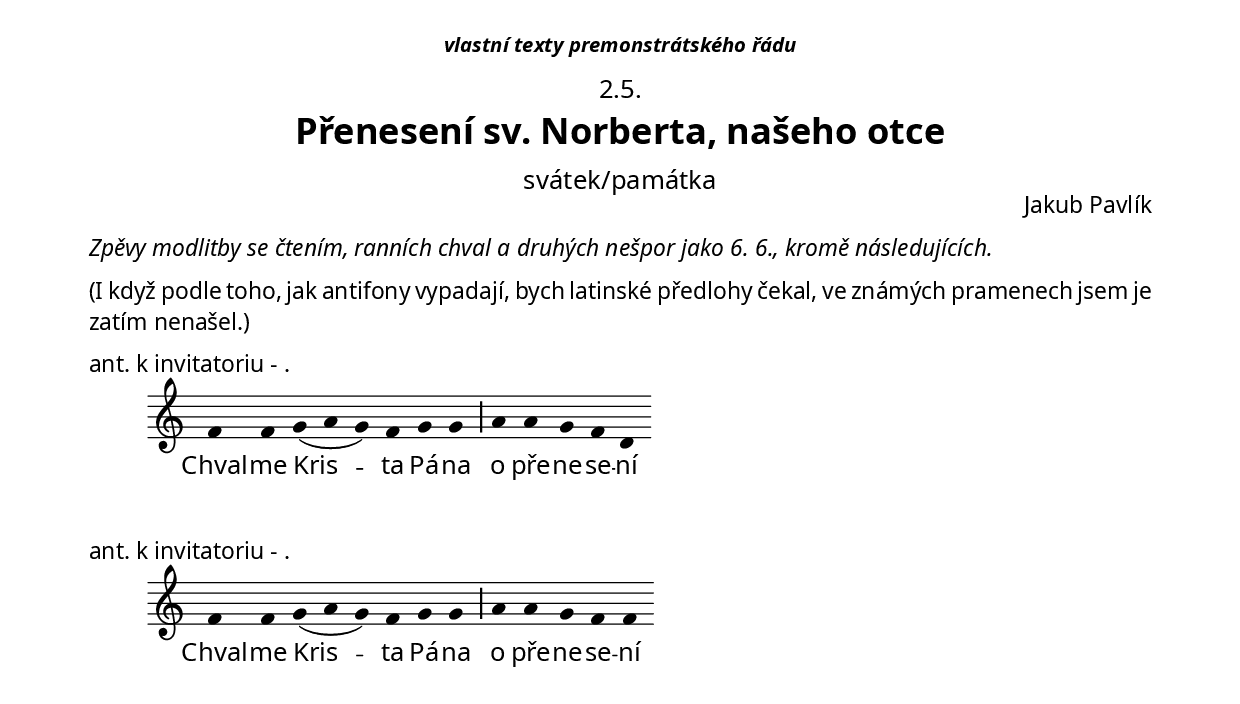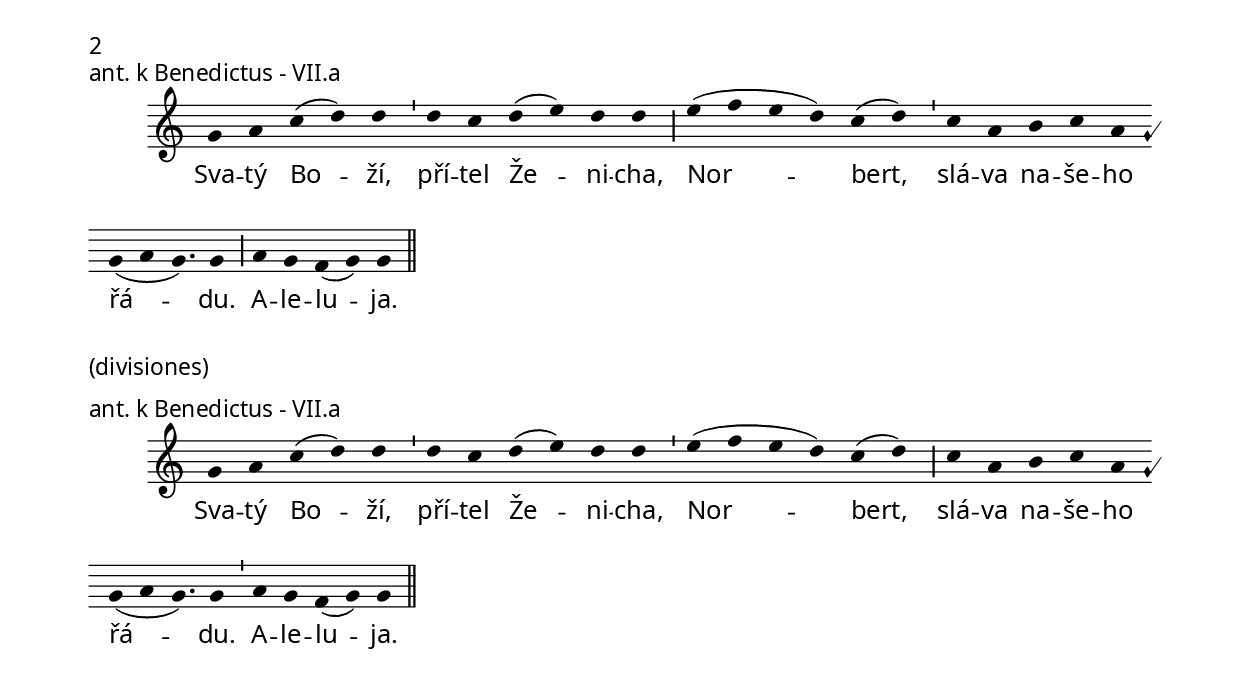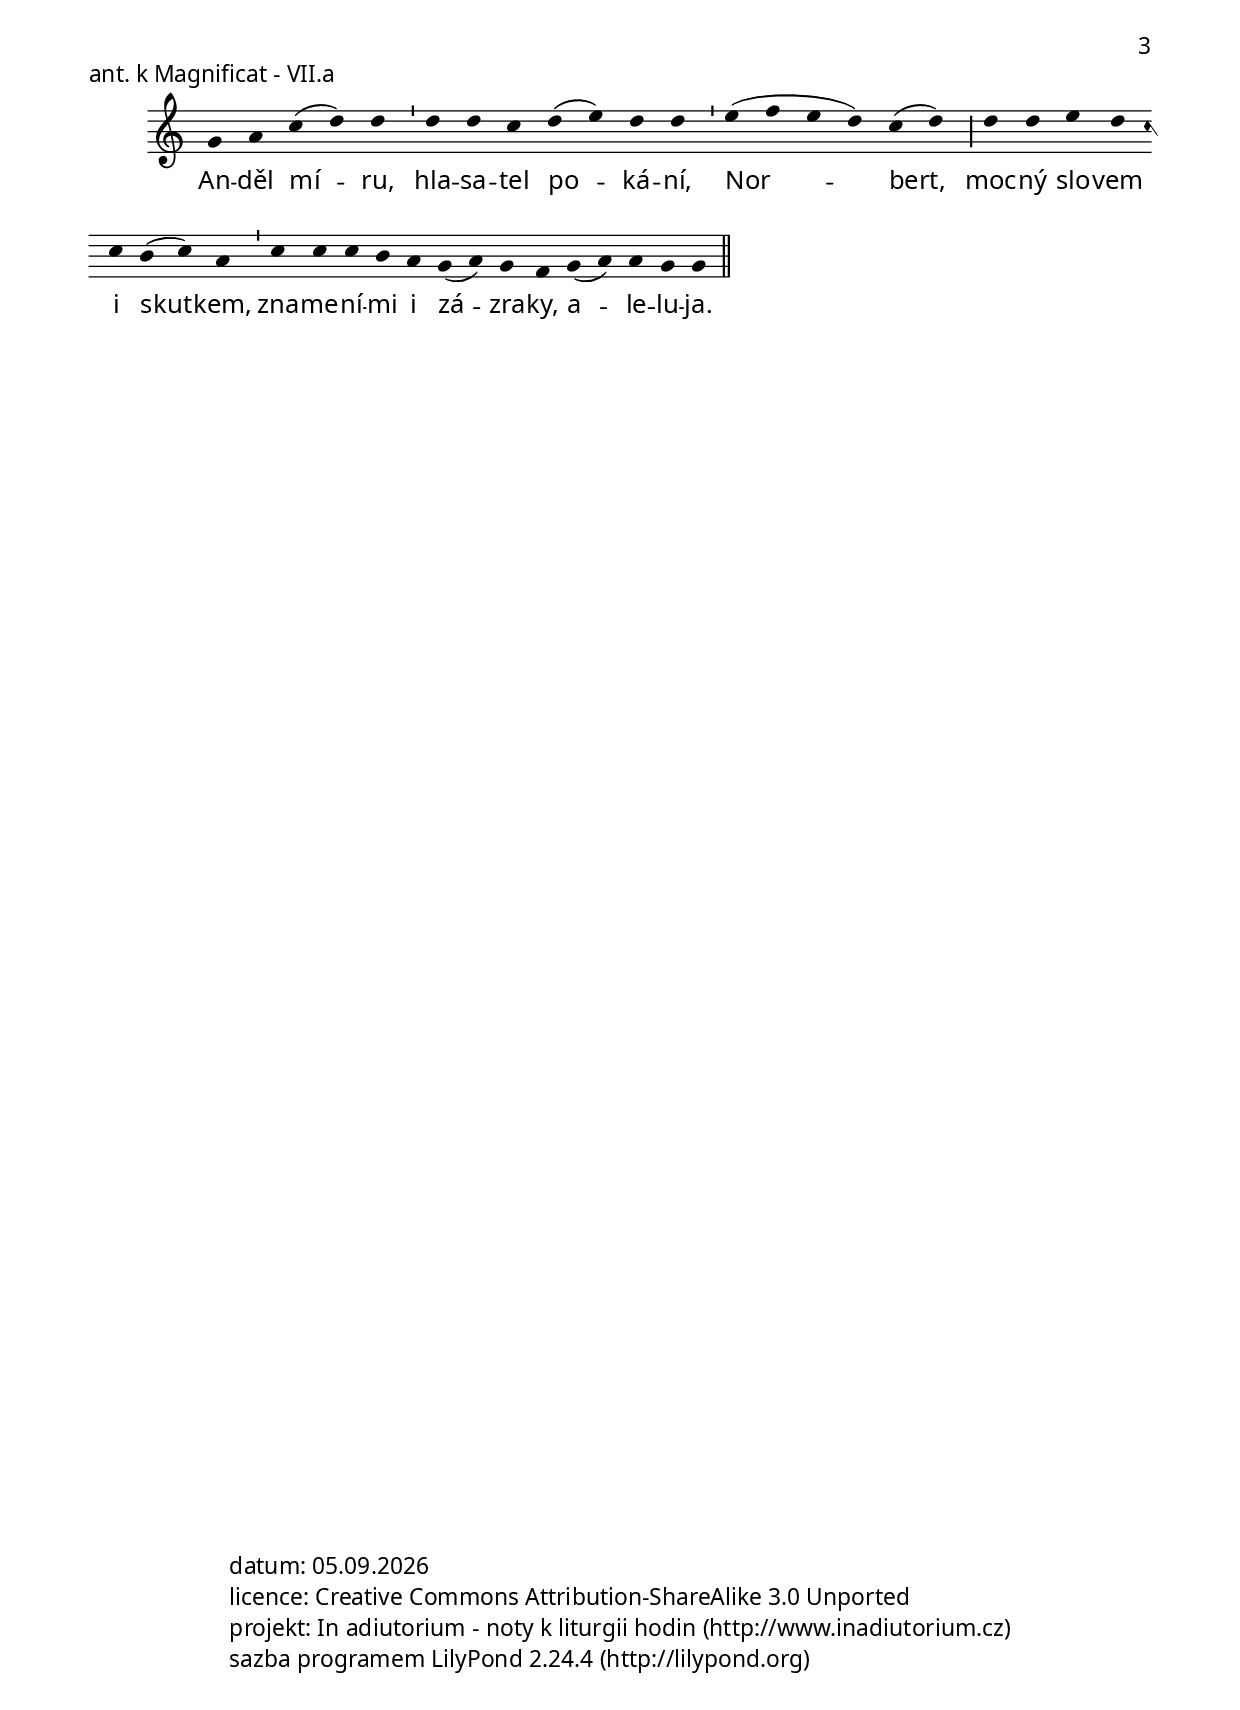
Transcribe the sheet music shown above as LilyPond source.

\version "2.16.0"

\include "../../spolecne.ly"
\include "../../dilyresponsorii.ly"
\include "../../spolecne/reholni.ly"
textyOPraem = "vlastní texty premonstrátského řádu"


\header {
  title = \markup\titleSvatek
            "Přenesení sv. Norberta, našeho otce"
            "svátek/památka"
            2.5.
            \textyOPraem
  composer = "Jakub Pavlík"
}

\markup\italic{
  Zpěvy modlitby se čtením, ranních chval a druhých nešpor jako 6. 6.,
  kromě následujících.
}

\markup\justify{
  (I když podle toho, jak antifony vypadají, bych latinské předlohy čekal,
  ve známých pramenech jsem je zatím nenašel.)
}

\score {
  \relative c' {
    \choralniRezim
    f4 f g( a g) f g g \barMaior
    a a g f d
  }
  \addlyrics {
    Chval -- me Kris -- ta Pá -- na
    o pře -- ne -- se -- ní sva -- té -- ho Nor -- ber -- ta,
    a -- le -- lu -- ja.
  }
  \header {
    quid = "ant. k invitatoriu"
    modus = ""
    differentia = ""
    psalmus = ""
    id = "invit"
    piece = \markup {\sestavTitulekBezZalmu}
  }
}

\score {
  \relative c' {
    \choralniRezim
    f4 f g( a g) f g g \barMaior
    a a g f f
  }
  \addlyrics {
    Chval -- me Kris -- ta Pá -- na
    o pře -- ne -- se -- ní sva -- té -- ho Nor -- ber -- ta,
    a -- le -- lu -- ja.
  }
  \header {
    quid = "ant. k invitatoriu"
    modus = ""
    differentia = ""
    psalmus = ""
    id = "invit"
    piece = \markup {\sestavTitulekBezZalmu}
  }
}

\pageBreak

\score {
  \relative c'' {
    \choralniRezim
    g4 a c( d) d \barMin
    d c d( e) d d \barMaior
    e( f e d) c( d) \barMin
    c a b c a g( a g4.) g4 \barMaior
    a g f( g) g \barFinalis
  }
  \addlyrics {
    Sva -- tý Bo -- ží,
    pří -- tel Že -- ni -- cha,
    Nor -- bert,
    slá -- va na -- še -- ho řá -- du.
    A -- le -- lu -- ja.
  }
  \header {
    quid = "ant. k Benedictus"
    modus = "VII"
    differentia = "a"
    psalmus = ""
    id = "aben"
    piece = \markup {\sestavTitulekBezZalmu}
  }
}

\markup{
  (divisiones)
}
\score {
  \relative c'' {
    \choralniRezim
    g4 a c( d) d \barMin
    d c d( e) d d \barMin
    e( f e d) c( d) \barMaior
    c a b c a g( a g4.) g4 \barMin
    a g f( g) g \barFinalis
  }
  \addlyrics {
    Sva -- tý Bo -- ží,
    pří -- tel Že -- ni -- cha,
    Nor -- bert,
    slá -- va na -- še -- ho řá -- du.
    A -- le -- lu -- ja.
  }
  \header {
    quid = "ant. k Benedictus"
    modus = "VII"
    differentia = "a"
    psalmus = ""
    id = "aben"
    piece = \markup {\sestavTitulekBezZalmu}
  }
}

\pageBreak

\score {
  \relative c'' {
    \choralniRezim
    g4 a c( d) d \barMin
    d d c d( e) d d \barMin
    e( f e d) c( d) \barMaior
    d d e d c b( c) a \barMin
    c c c b a g( a) g f
    g( a) a g g \barFinalis
  }
  \addlyrics {
    An -- děl mí -- ru,
    hla -- sa -- tel po -- ká -- ní,
    Nor -- bert,
    moc -- ný slo -- vem i skut -- kem,
    zna -- me -- ní -- mi i zá -- zra -- ky,
    a -- le -- lu -- ja.
  }
  \header {
    quid = "ant. k Magnificat"
    modus = "VII"
    differentia = "a"
    psalmus = ""
    id = "amag"
    piece = \markup {\sestavTitulekBezZalmu}
  }
}
